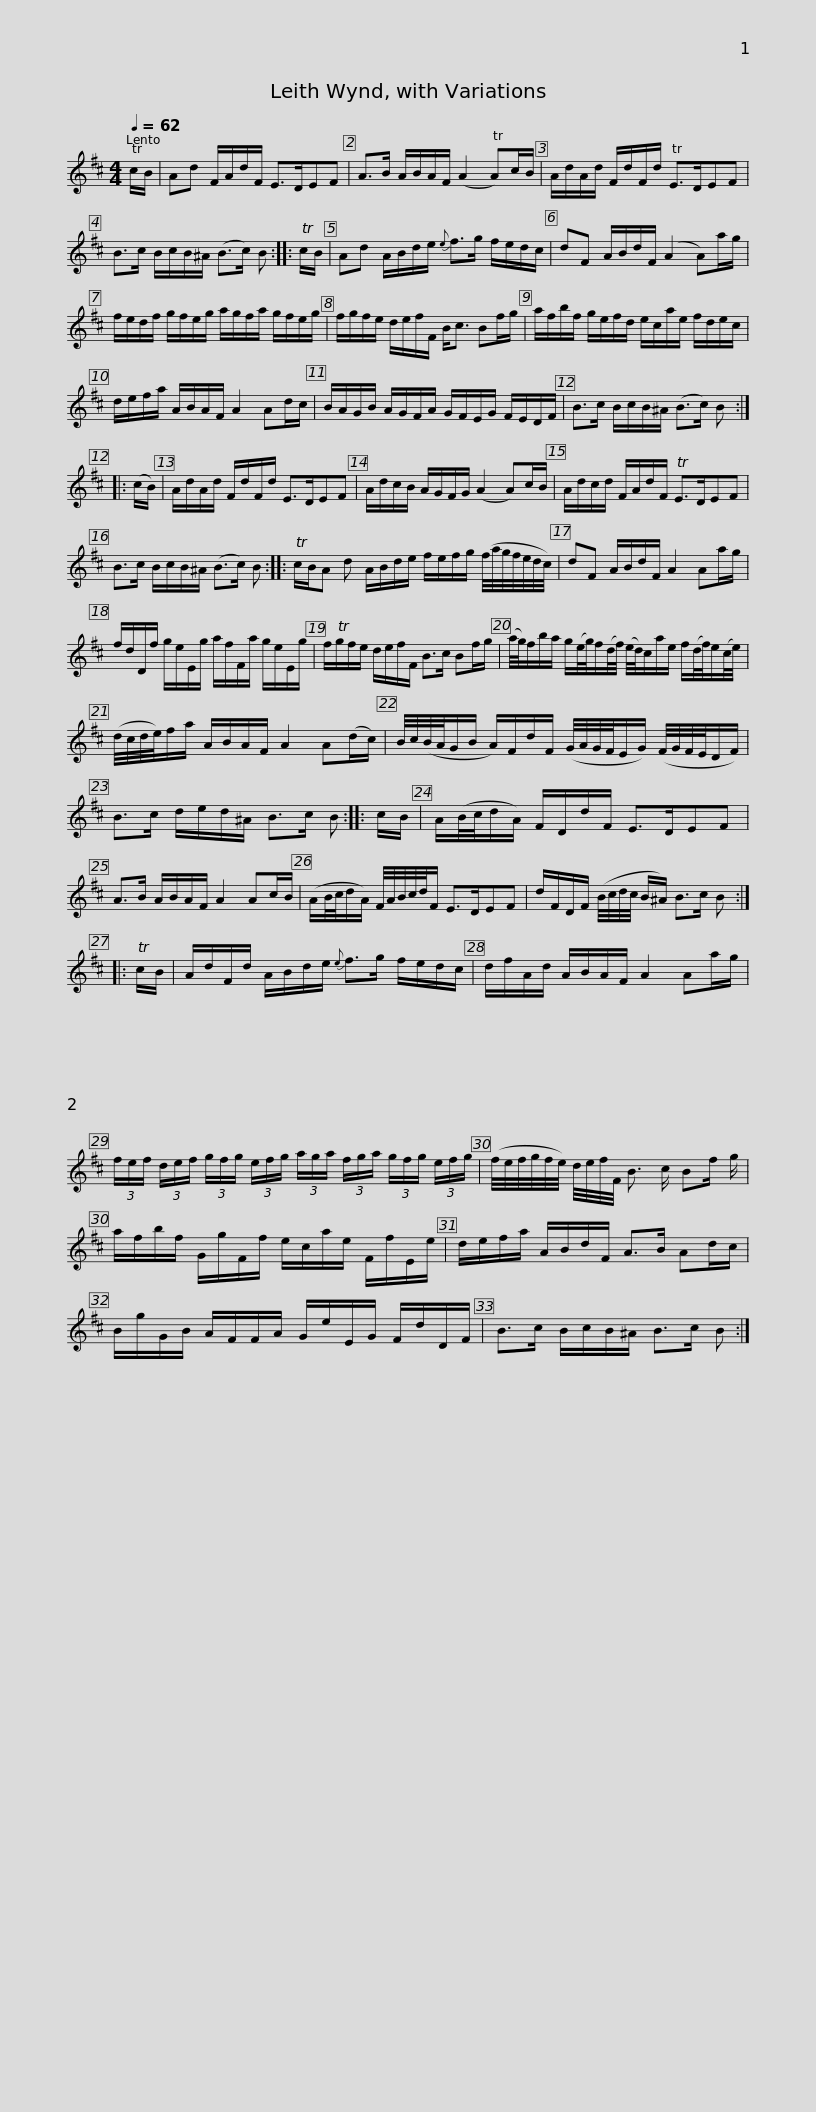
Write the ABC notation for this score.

X:1
L:1/8
Q:1/4=62
M:4/4
I:linebreak $
K:D
V:1 treble
V:1
 Tc/B/ | Ad F/A/d/F/ E>DEF | A>B A/B/A/F/ (A2 TA)c/B/ | A/d/A/d/ F/d/F/d/ TE>DEF |$ B>c B/c/B/^A/ (B>c) B :: %5
 Tc/B/ | Ad A/B/d/e/{e} f>g f/e/d/c/ | dF A/B/d/F/ (A2 A)a/g/ |$ f/e/d/f/ g/f/e/g/ a/g/f/a/ g/f/e/g/ | f/g/f/e/ d/e/f/F/ B<c Bf/g/ | %10
 a/f/b/f/ g/e/f/d/ e/c/a/e/ f/d/e/c/ |$ d/e/f/a/ A/B/A/F/ A2 Ad/c/ | B/A/G/B/ A/G/F/A/ G/F/E/G/ F/E/D/F/ | B>c B/c/B/^A/ (B>c) B :: (c/B/) |$ %15
 A/d/A/d/ F/d/F/d/ E>DEF | A/d/c/B/ A/G/F/G/ (A2 A)c/B/ | A/d/c/d/ F/A/d/F/ TE>DEF | B>c B/c/B/^A/ (B>c) B ::$ Tc/B/A d A/B/d/e/ f/e/f/g/ (f/4a/4g/4f/4e/4d/4c/4) | %20
 dF A/B/d/F/ A2 Aa/g/ | f/d/D/f/ g/e/E/g/ a/f/F/a/ g/e/E/g/ |$ f/Tg/f/e/ d/e/f/F/ B>c Bf/g/ | (a/4g/4)f/b/a/ g/(e/4g/4)f/(d/4f/4) (e/4d/4)c/a/e/ f/(d/4f/4)e/(c/4e/4) |$ (d/4c/4d/4e/4)f/a/ A/B/A/F/ A2 A(d/c/) | %25
 B/4c/4(B/4A/4G/B/ A/)F/d/F/ (G/4A/4G/4F/4E/G/) (F/4G/4F/4E/4D/F/) | B>c d/e/d/^A/ B>c B ::$ c/B/ | A/(B/4c/4d/A/) F/D/d/F/ E>DEF | A>B A/B/A/F/ A2 Ac/B/ | %30
 (A/B/4c/4d/A/) F/4A/4B/4c/4d/4F/ E>DEF |$ d/F/D/F/ (B/4c/4d/4c/4 B/^A/) B>c B :: Tc/B/ | A/d/F/d/ A/B/d/e/{e} f>g f/e/d/c/ | d/f/A/d/ A/B/A/F/ A2 Aa/g/ |$ %35
 (3f/e/f/ (3d/e/f/ (3g/f/g/ (3e/f/g/ (3a/g/a/ (3f/g/a/ (3g/f/g/ (3e/f/g/ | (f/4e/4f/4g/4f/4e/4) d/4e/4f/4F/4 B3/2 c/ Bf/ g/ |$ a/f/b/f/ G/g/F/f/ e/c/a/e/ F/f/E/e/ | d/e/f/a/ A/B/d/F/ A>B Ad/c/ | B/g/G/B/ A/F/F/A/ G/e/E/G/ F/d/D/F/ |$ %40
 B>c B/c/B/^A/ B>c B :| %41
